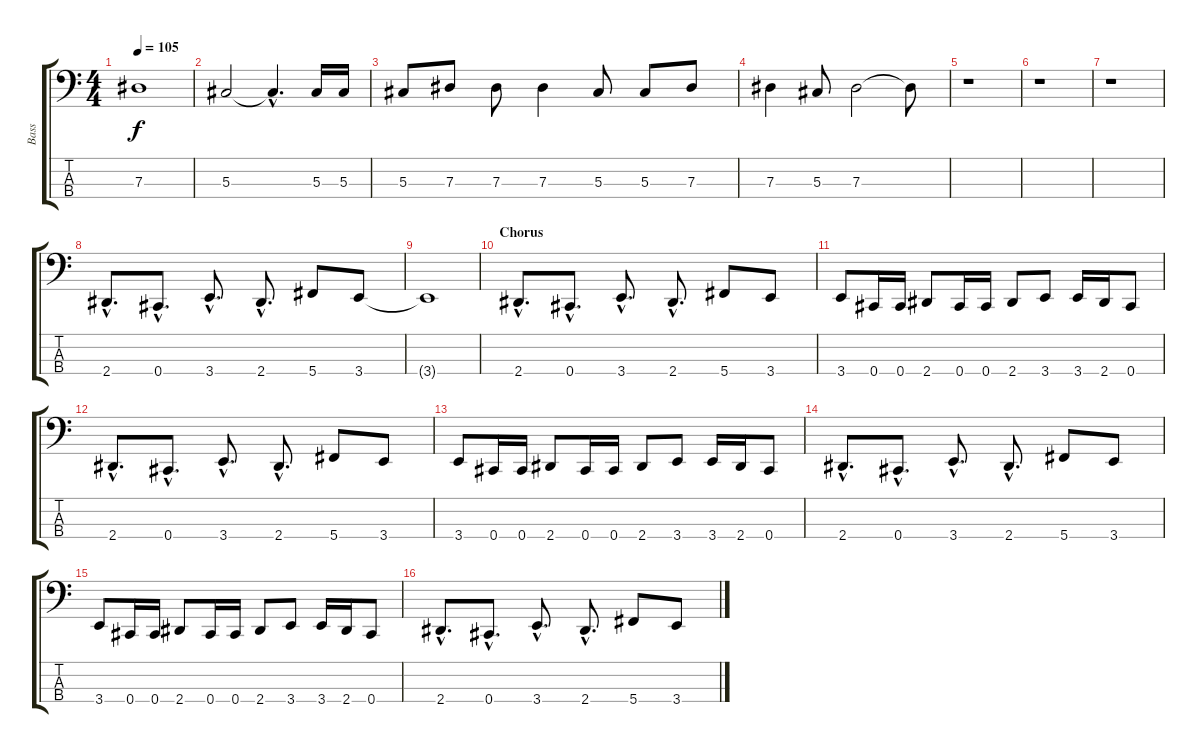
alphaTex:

\track ("Bass" "Bass") {instrument electricbasspick}
\staff {score tabs}
\tuning (Gb2 Db2 Ab1 Db1) {hide}
\ts (4 4)
\tempo 105
\clef f4
\ks c
7.3.1{dy f} |
5.3.2 5.3{hac t}.4{d} 5.3.16 5.3.16 |
5.3.8 7.3.8 7.3.8 7.3.4 5.3.8 5.3.8 7.3.8 |
7.3.4 5.3.8 7.3.2 7.3{t}.8 |
r.1 |
r.1 |
r.1 |
2.4{hac}.8{d} 0.4{hac}.8{d} 3.4{hac}.8{d} 2.4{hac}.8{d} 5.4.8 3.4.8 |
3.4{t}.1 |
\section ("" "Chorus")
2.4{hac}.8{d} 0.4{hac}.8{d} 3.4{hac}.8{d} 2.4{hac}.8{d} 5.4.8 3.4.8 |
3.4.8 0.4.16 0.4.16 2.4.8 0.4.16 0.4.16 2.4.8 3.4.8 3.4.16 2.4.16 0.4.8 |
2.4{hac}.8{d} 0.4{hac}.8{d} 3.4{hac}.8{d} 2.4{hac}.8{d} 5.4.8 3.4.8 |
3.4.8 0.4.16 0.4.16 2.4.8 0.4.16 0.4.16 2.4.8 3.4.8 3.4.16 2.4.16 0.4.8 |
2.4{hac}.8{d} 0.4{hac}.8{d} 3.4{hac}.8{d} 2.4{hac}.8{d} 5.4.8 3.4.8 |
3.4.8 0.4.16 0.4.16 2.4.8 0.4.16 0.4.16 2.4.8 3.4.8 3.4.16 2.4.16 0.4.8 |
2.4{hac}.8{d} 0.4{hac}.8{d} 3.4{hac}.8{d} 2.4{hac}.8{d} 5.4.8 3.4.8
